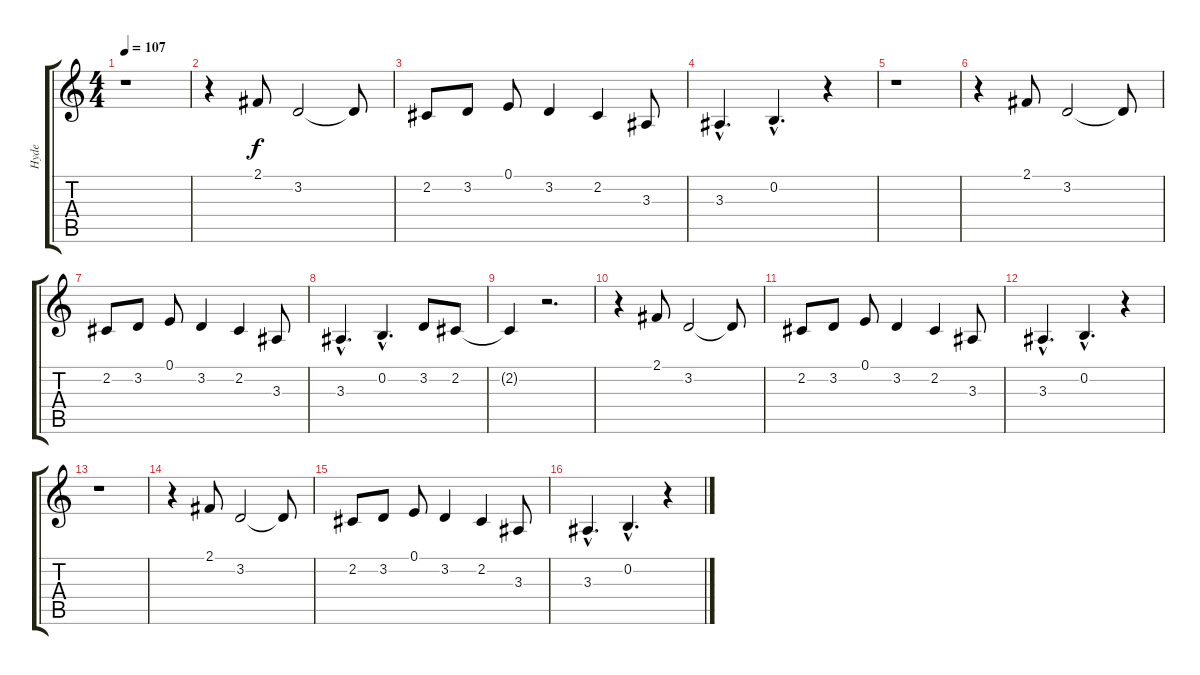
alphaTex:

\track ("Hyde" "Hyde") {instrument flute}
\staff {score tabs}
\tuning (E4 B3 G3 D3 A2 E2) {hide}
\ts (4 4)
\tempo 107
\clef g2
\ks c
r.1{dy f} |
r.4 2.1.8{volume 15} 3.2.2 3.2{t}.8 |
2.2.8 3.2.8 0.1.8 3.2.4 2.2.4 3.3.8 |
3.3{hac}.4{d} 0.2{hac}.4{d} r.4 |
r.1 |
r.4 2.1.8 3.2.2 3.2{t}.8 |
2.2.8 3.2.8 0.1.8 3.2.4 2.2.4 3.3.8 |
3.3{hac}.4{d} 0.2{hac}.4{d} 3.2.8 2.2.8 |
2.2{t}.4 r.2{d} |
r.4 2.1.8 3.2.2 3.2{t}.8 |
2.2.8 3.2.8 0.1.8 3.2.4 2.2.4 3.3.8 |
3.3{hac}.4{d} 0.2{hac}.4{d} r.4 |
r.1 |
r.4 2.1.8 3.2.2 3.2{t}.8 |
2.2.8 3.2.8 0.1.8 3.2.4 2.2.4 3.3.8 |
3.3{hac}.4{d} 0.2{hac}.4{d} r.4
